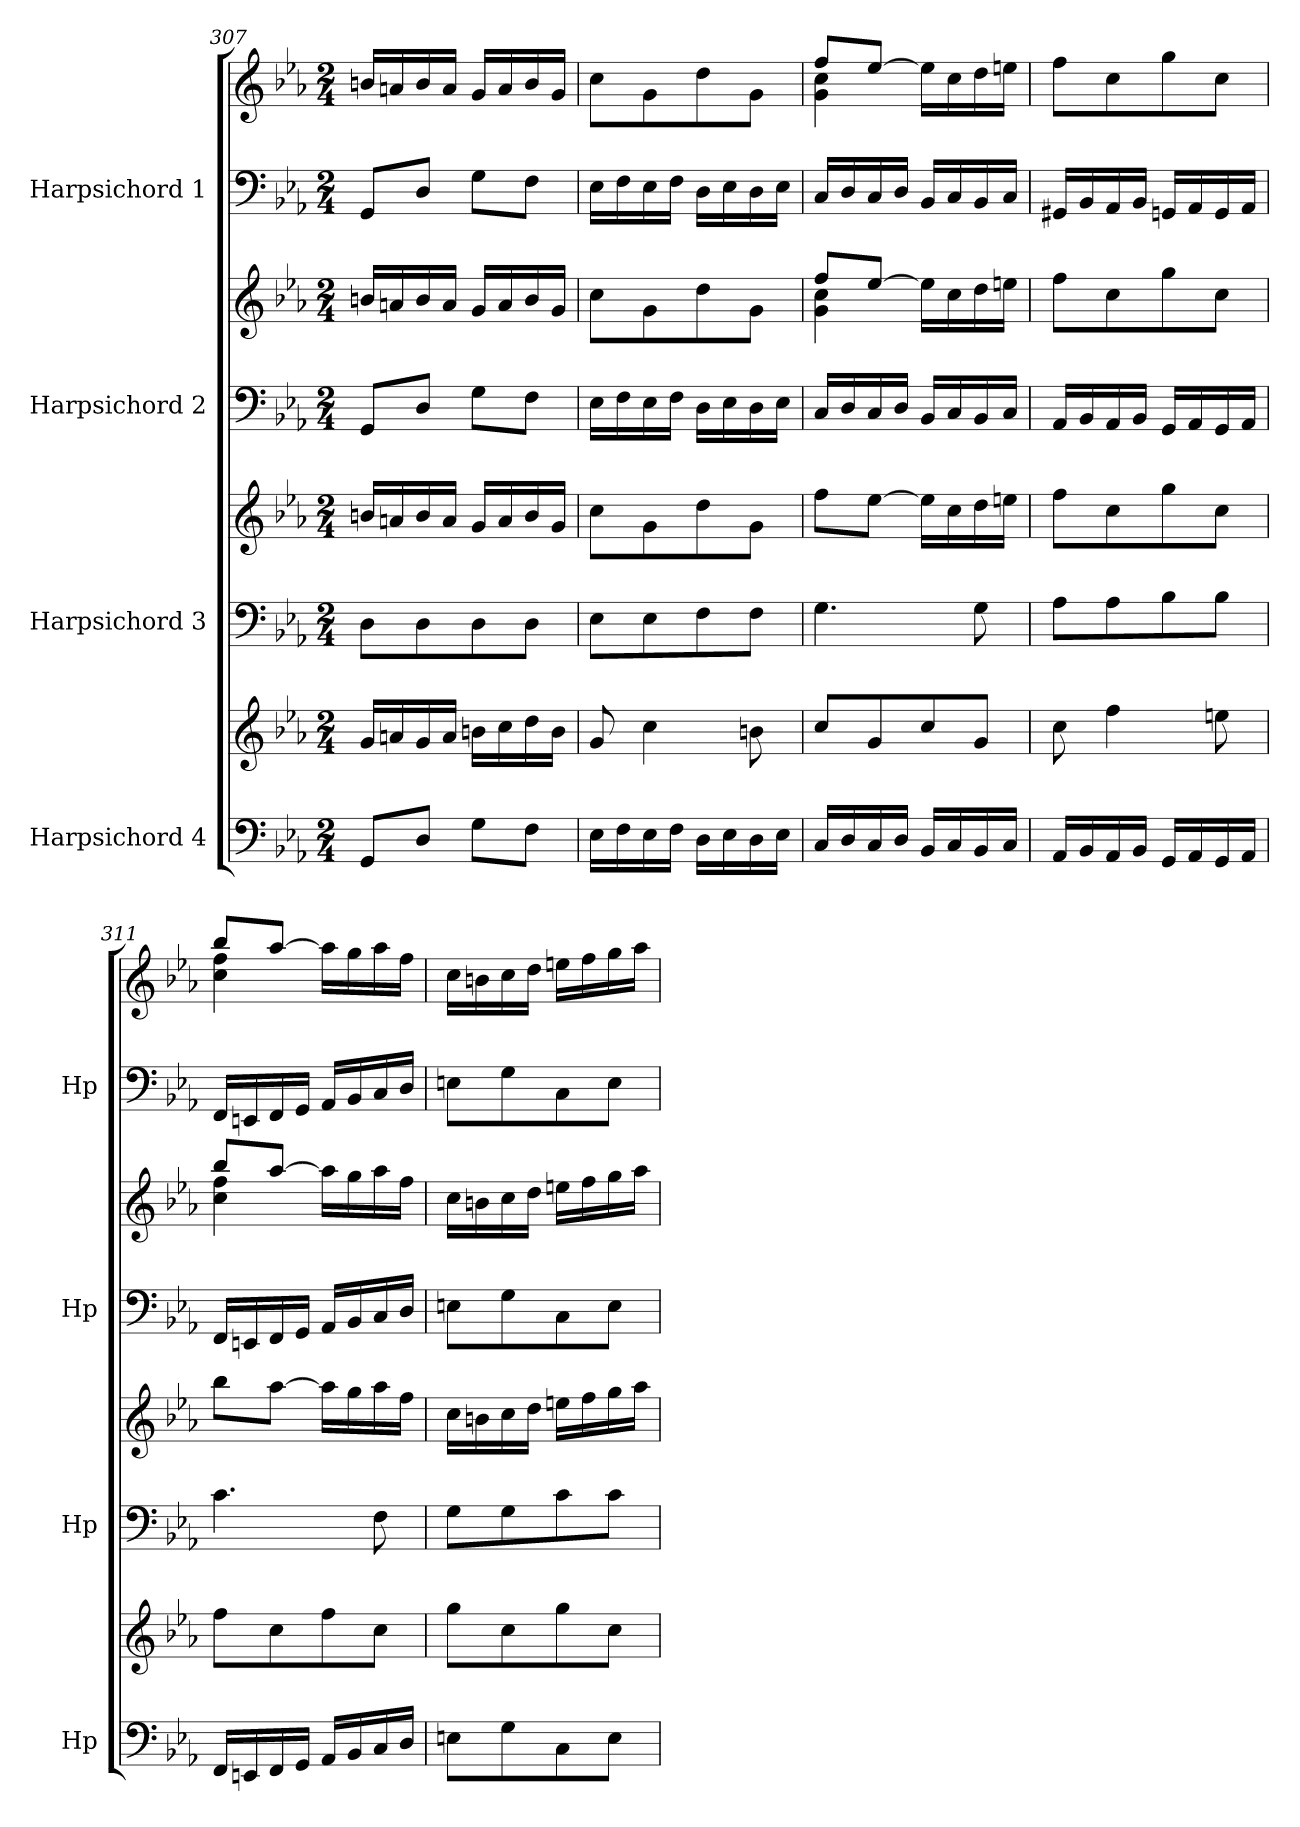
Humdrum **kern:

**kern	**kern	**kern	**kern	**kern	**kern	**kern	**kern
*part4	*part4	*part3	*part3	*part2	*part2	*part1	*part1
*staff8	*staff7	*staff6	*staff5	*staff4	*staff3	*staff2	*staff1
*I"Harpsichord 4	*	*I"Harpsichord 3	*	*I"Harpsichord 2	*	*I"Harpsichord 1	*
*I'Hp	*	*I'Hp	*	*I'Hp	*	*I'Hp	*
*clefF4	*clefG2	*clefF4	*clefG2	*clefF4	*clefG2	*clefF4	*clefG2
*k[b-e-a-]	*k[b-e-a-]	*k[b-e-a-]	*k[b-e-a-]	*k[b-e-a-]	*k[b-e-a-]	*k[b-e-a-]	*k[b-e-a-]
*M2/4	*M2/4	*M2/4	*M2/4	*M2/4	*M2/4	*M2/4	*M2/4
=307	=307	=307	=307	=307	=307	=307	=307
8GG/L	16g/LL	8D\L	16bn/LL	8GG/L	16bn/LL	8GG/L	16bn/LL
.	16an/	.	16an/	.	16an/	.	16an/
8D/J	16g/	8D\	16b/	8D/J	16b/	8D/J	16b/
.	16a/JJ	.	16a/JJ	.	16a/JJ	.	16a/JJ
8G\L	16bn\LL	8D\	16g/LL	8G\L	16g/LL	8G\L	16g/LL
.	16cc\	.	16a/	.	16a/	.	16a/
8F\J	16dd\	8D\J	16b/	8F\J	16b/	8F\J	16b/
.	16b\JJ	.	16g/JJ	.	16g/JJ	.	16g/JJ
=308	=308	=308	=308	=308	=308	=308	=308
16E-\LL	8g/	8E-\L	8cc\L	16E-\LL	8cc\L	16E-\LL	8cc\L
16F\	.	.	.	16F\	.	16F\	.
16E-\	4cc\	8E-\	8g\	16E-\	8g\	16E-\	8g\
16F\JJ	.	.	.	16F\JJ	.	16F\JJ	.
16D\LL	.	8F\	8dd\	16D\LL	8dd\	16D\LL	8dd\
16E-\	.	.	.	16E-\	.	16E-\	.
16D\	8bn\	8F\J	8g\J	16D\	8g\J	16D\	8g\J
16E-\JJ	.	.	.	16E-\JJ	.	16E-\JJ	.
!!LO:PB:g=z
=309	=309	=309	=309	=309	=309	=309	=309
*	*	*	*	*	*^	*	*^
16C/LL	8cc/L	4.G\	8ff\L	16C/LL	8ff/L	4g\ 4cc\	16C/LL	8ff/L	4g\ 4cc\
16D/	.	.	.	16D/	.	.	16D/	.	.
16C/	8g/	.	[8ee-\J	16C/	[8ee-/J	.	16C/	[8ee-/J	.
16D/JJ	.	.	.	16D/JJ	.	.	16D/JJ	.	.
16BB-/LL	8cc/	.	16ee-\LL]	16BB-/LL	16ee-\LL]	4ryy	16BB-/LL	16ee-\LL]	4ryy
16C/	.	.	16cc\	16C/	16cc\	.	16C/	16cc\	.
16BB-/	8g/J	8G\	16dd\	16BB-/	16dd\	.	16BB-/	16dd\	.
16C/JJ	.	.	16een\JJ	16C/JJ	16een\JJ	.	16C/JJ	16een\JJ	.
*	*	*	*	*	*v	*v	*	*v	*v
=310	=310	=310	=310	=310	=310	=310	=310
16AA-/LL	8cc\	8A-\L	8ff\L	16AA-/LL	8ff\L	16GG#X/LL	8ff\L
16BB-/	.	.	.	16BB-/	.	16BB-/	.
16AA-/	4ff\	8A-\	8cc\	16AA-/	8cc\	16AA-/	8cc\
16BB-/JJ	.	.	.	16BB-/JJ	.	16BB-/JJ	.
16GG/LL	.	8B-\	8gg\	16GG/LL	8gg\	16GGn/LL	8gg\
16AA-/	.	.	.	16AA-/	.	16AA-/	.
16GG/	8een\	8B-\J	8cc\J	16GG/	8cc\J	16GG/	8cc\J
16AA-/JJ	.	.	.	16AA-/JJ	.	16AA-/JJ	.
=311	=311	=311	=311	=311	=311	=311	=311
*	*	*	*	*	*^	*	*^
16FF/LL	8ff\L	4.c\	8bb-\L	16FF/LL	8bb-/L	4cc\ 4ff\	16FF/LL	8bb-/L	4cc\ 4ff\
16EEn/	.	.	.	16EEn/	.	.	16EEn/	.	.
16FF/	8cc\	.	[8aa-\J	16FF/	[8aa-/J	.	16FF/	[8aa-/J	.
16GG/JJ	.	.	.	16GG/JJ	.	.	16GG/JJ	.	.
16AA-/LL	8ff\	.	16aa-\LL]	16AA-/LL	16aa-\LL]	4ryy	16AA-/LL	16aa-\LL]	4ryy
16BB-/	.	.	16gg\	16BB-/	16gg\	.	16BB-/	16gg\	.
16C/	8cc\J	8F\	16aa-\	16C/	16aa-\	.	16C/	16aa-\	.
16D/JJ	.	.	16ff\JJ	16D/JJ	16ff\JJ	.	16D/JJ	16ff\JJ	.
*	*	*	*	*	*v	*v	*	*v	*v
=312	=312	=312	=312	=312	=312	=312	=312
8En\L	8gg\L	8G\L	16cc\LL	8En\L	16cc\LL	8En\L	16cc\LL
.	.	.	16bn\	.	16bn\	.	16bn\
8G\	8cc\	8G\	16cc\	8G\	16cc\	8G\	16cc\
.	.	.	16dd\JJ	.	16dd\JJ	.	16dd\JJ
8C\	8gg\	8c\	16een\LL	8C\	16een\LL	8C\	16een\LL
.	.	.	16ff\	.	16ff\	.	16ff\
8E\J	8cc\J	8c\J	16gg\	8E\J	16gg\	8E\J	16gg\
.	.	.	16aa-\JJ	.	16aa-\JJ	.	16aa-\JJ
=	=	=	=	=	=	=	=
*-	*-	*-	*-	*-	*-	*-	*-
